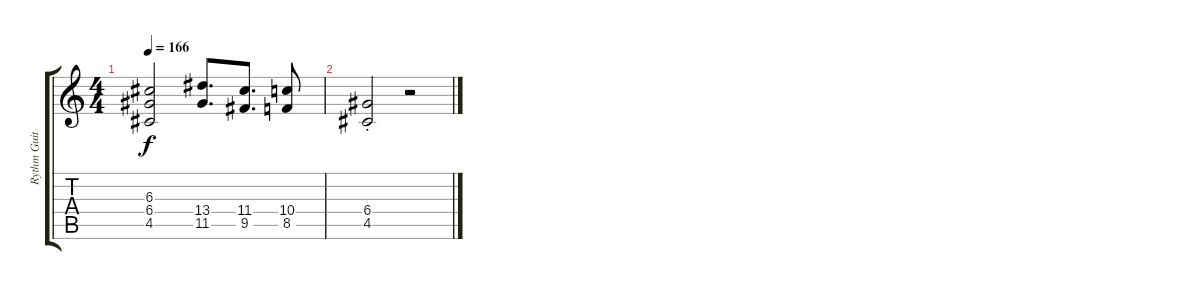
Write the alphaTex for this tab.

\track ("Rythm Guitar" "Rythm Guit") {instrument distortionguitar}
\staff {score tabs}
\tuning (E4 B3 G3 D3 A2 E2) {hide}
\ts (4 4)
\tempo 166
\clef g2
\ks c
(6.3 6.4 4.5).2{dy f} (13.4 11.5).8{d} (11.4 9.5).8{d} (10.4 8.5).8 |
(6.4{st} 4.5{st}).2 r.2
